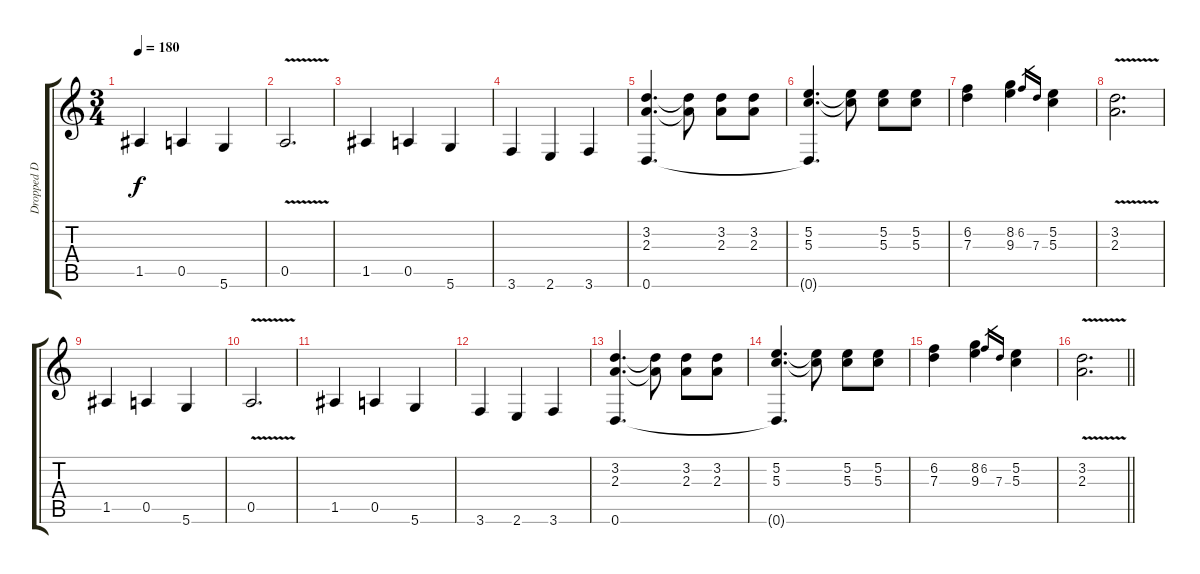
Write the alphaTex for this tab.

\track ("Dropped D - Acustic" "Dropped D ") {instrument acousticguitarsteel}
\staff {score tabs}
\tuning (E4 B3 G3 D3 A2 D2) {hide}
\ts (3 4)
\tempo 180
\clef g2
\ks c
1.5.4{dy f} 0.5.4 5.6.4 |
0.5{v}.2{d} |
1.5.4 0.5.4 5.6.4 |
3.6.4 2.6.4 3.6.4 |
(3.2 2.3 0.6).4{d} (3.2{t} 2.3{t}).8 (3.2 2.3).8 (3.2 2.3).8 |
(5.2 5.3 0.6{t}).4{d} (5.2{t} 5.3{t}).8 (5.2 5.3).8 (5.2 5.3).8 |
(6.2 7.3).4 (8.2 9.3).4 6.2.16{gr} 7.3.16{gr} (5.2 5.3).4 |
(3.2{v} 2.3{v}).2{d} |
1.5.4 0.5.4 5.6.4 |
0.5{v}.2{d} |
1.5.4 0.5.4 5.6.4 |
3.6.4 2.6.4 3.6.4 |
(3.2 2.3 0.6).4{d} (3.2{t} 2.3{t}).8 (3.2 2.3).8 (3.2 2.3).8 |
(5.2 5.3 0.6{t}).4{d} (5.2{t} 5.3{t}).8 (5.2 5.3).8 (5.2 5.3).8 |
(6.2 7.3).4 (8.2 9.3).4 6.2.16{gr} 7.3.16{gr} (5.2 5.3).4 |
\barLineRight lightlight
(3.2{v} 2.3{v}).2{d}
